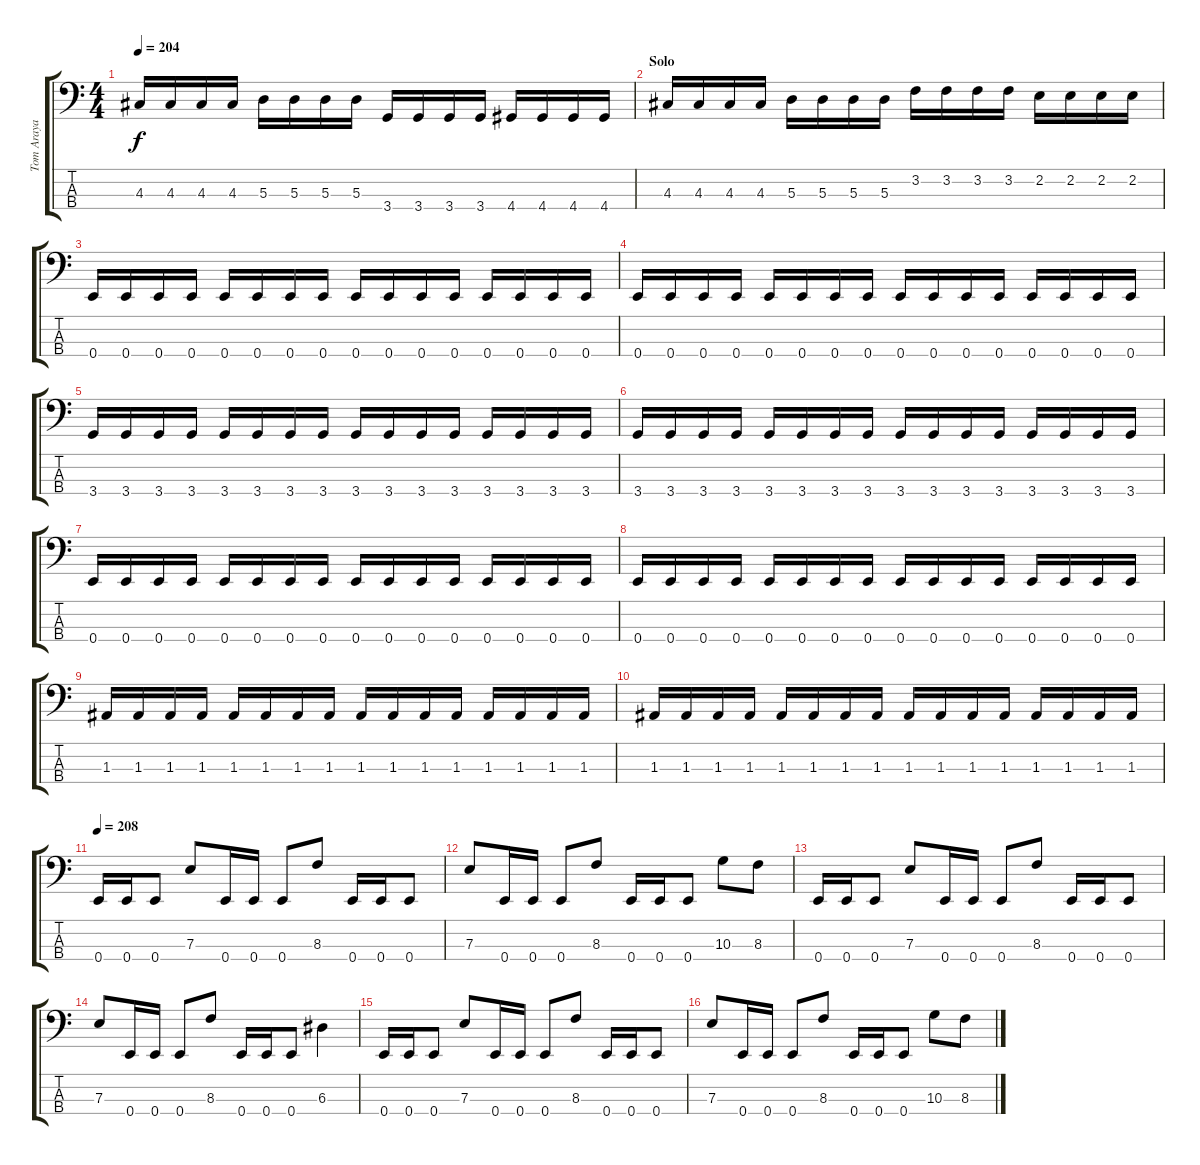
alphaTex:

\track ("Tom Araya" "Tom Araya") {instrument electricbasspick}
\staff {score tabs}
\tuning (G2 D2 A1 E1) {hide}
\ts (4 4)
\tempo 204
\clef f4
\ks c
4.3.16{dy f} 4.3.16 4.3.16 4.3.16 5.3.16 5.3.16 5.3.16 5.3.16 3.4.16 3.4.16 3.4.16 3.4.16 4.4.16 4.4.16 4.4.16 4.4.16 |
\section ("" "Solo")
4.3.16 4.3.16 4.3.16 4.3.16 5.3.16 5.3.16 5.3.16 5.3.16 3.2.16 3.2.16 3.2.16 3.2.16 2.2.16 2.2.16 2.2.16 2.2.16 |
0.4.16 0.4.16 0.4.16 0.4.16 0.4.16 0.4.16 0.4.16 0.4.16 0.4.16 0.4.16 0.4.16 0.4.16 0.4.16 0.4.16 0.4.16 0.4.16 |
0.4.16 0.4.16 0.4.16 0.4.16 0.4.16 0.4.16 0.4.16 0.4.16 0.4.16 0.4.16 0.4.16 0.4.16 0.4.16 0.4.16 0.4.16 0.4.16 |
3.4.16 3.4.16 3.4.16 3.4.16 3.4.16 3.4.16 3.4.16 3.4.16 3.4.16 3.4.16 3.4.16 3.4.16 3.4.16 3.4.16 3.4.16 3.4.16 |
3.4.16 3.4.16 3.4.16 3.4.16 3.4.16 3.4.16 3.4.16 3.4.16 3.4.16 3.4.16 3.4.16 3.4.16 3.4.16 3.4.16 3.4.16 3.4.16 |
0.4.16 0.4.16 0.4.16 0.4.16 0.4.16 0.4.16 0.4.16 0.4.16 0.4.16 0.4.16 0.4.16 0.4.16 0.4.16 0.4.16 0.4.16 0.4.16 |
0.4.16 0.4.16 0.4.16 0.4.16 0.4.16 0.4.16 0.4.16 0.4.16 0.4.16 0.4.16 0.4.16 0.4.16 0.4.16 0.4.16 0.4.16 0.4.16 |
1.3.16 1.3.16 1.3.16 1.3.16 1.3.16 1.3.16 1.3.16 1.3.16 1.3.16 1.3.16 1.3.16 1.3.16 1.3.16 1.3.16 1.3.16 1.3.16 |
1.3.16 1.3.16 1.3.16 1.3.16 1.3.16 1.3.16 1.3.16 1.3.16 1.3.16 1.3.16 1.3.16 1.3.16 1.3.16 1.3.16 1.3.16 1.3.16 |
\tempo 208
0.4.16 0.4.16 0.4.8 7.3.8 0.4.16 0.4.16 0.4.8 8.3.8 0.4.16 0.4.16 0.4.8 |
7.3.8 0.4.16 0.4.16 0.4.8 8.3.8 0.4.16 0.4.16 0.4.8 10.3.8 8.3.8 |
0.4.16 0.4.16 0.4.8 7.3.8 0.4.16 0.4.16 0.4.8 8.3.8 0.4.16 0.4.16 0.4.8 |
7.3.8 0.4.16 0.4.16 0.4.8 8.3.8 0.4.16 0.4.16 0.4.8 6.3.4 |
0.4.16 0.4.16 0.4.8 7.3.8 0.4.16 0.4.16 0.4.8 8.3.8 0.4.16 0.4.16 0.4.8 |
7.3.8 0.4.16 0.4.16 0.4.8 8.3.8 0.4.16 0.4.16 0.4.8 10.3.8 8.3.8
